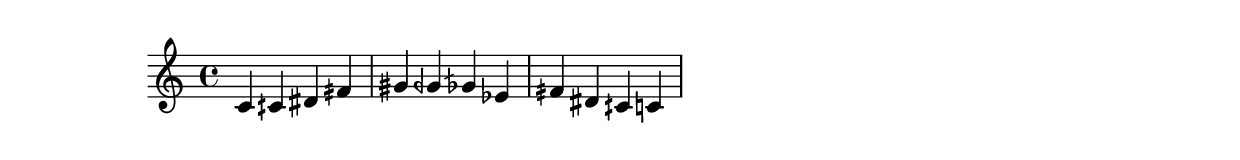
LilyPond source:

%% DO NOT EDIT this file manually; it is automatically
%% generated from LSR http://lsr.dsi.unimi.it
%% Make any changes in LSR itself, or in Documentation/snippets/new/ ,
%% and then run scripts/auxiliar/makelsr.py
%%
%% This file is in the public domain.
\version "2.14.2"

\header {
  lsrtags = "version-specific, pitches, world-music"

%% Translation of GIT committish: 6977ddc9a3b63ea810eaecb864269c7d847ccf98
  texidoces = "
El «Makam» es un tipo de melodía de Turquía que
utiliza alteraciones microtonales de 1/9 de tono.  Consulte el
archivo de inicio @file{makam.ly} (véase el 'Manual de
aprendizaje @version{}, 4.6.3 Otras fuentes de información' para
averiguar la situación de este archivo) para ver detalles de los
nombres de las notas y las alteraciones.

"
  doctitlees = "Ejemplo de «Makam»"



%% Translation of GIT committish: 0a868be38a775ecb1ef935b079000cebbc64de40
  texidocde = "
Makam ist eine türkische Melodie, in der 1/9-Tonabstände
eingesetzt werden.  Sehen Sie sich die Initialisierungsdatei
@file{makam.ly} für weiter Information zu Tonhöhenbezeichnungen
und Alterationen an (siehe
Handbuch zum Lernen @version{}, 4.6.3 Weitere Information zu
Hinweisen, wo diese Datei gespeichert ist)."

  doctitlede = "Makam-Beispiel"

%% Translation of GIT committish: 4ab2514496ac3d88a9f3121a76f890c97cedcf4e
  texidocfr = "
Le « makam » est une forme de mélodie turque qui utilise des altérations
d'un neuvième de ton.  Consultez le fichier d'initialisation
@file{makam.ly} pour plus de détails sur les hauteurs et altérations
utilisées (voir le chapitre 4.6.3 - Autres sources d'information du
manuel d'initiation pour le localiser).

"
  doctitlefr = "Exemple de musique « Makam »"

  texidoc = "
Makam is a type of melody from Turkey using 1/9th-tone microtonal
alterations. Consult the initialization file @samp{ly/makam.ly} for
details of pitch names and alterations.

"
  doctitle = "Makam example"
} % begin verbatim


% Initialize makam settings
\include "makam.ly"

\relative c' {
  \set Staff.keySignature = #`((6 . ,(- KOMA)) (3 . ,BAKIYE))
  c4 cc db fk
  gbm4 gfc gfb efk
  fk4 db cc c
}
